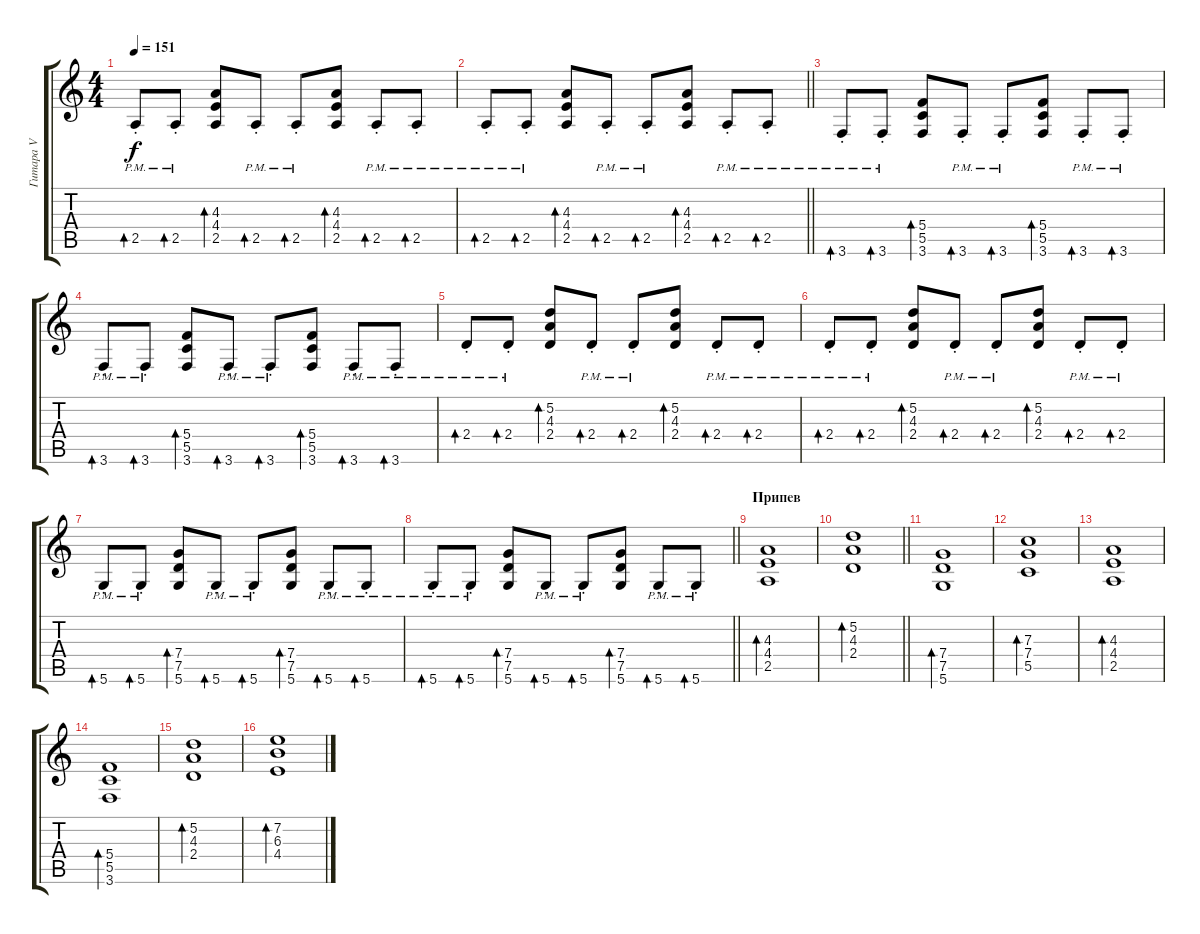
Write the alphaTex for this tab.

\track ("Гитара V" "Гитара V") {instrument distortionguitar}
\staff {score tabs}
\tuning (D4 A3 F3 C3 G2 D2) {hide}
\ts (4 4)
\tempo 151
\clef g2
\ks c
2.5{pm st}.8{bd 60 dy f} 2.5{pm st}.8{bd 60} (4.3 4.4 2.5).8{bd 60} 2.5{pm st}.8{bd 60} 2.5{pm st}.8{bd 60} (4.3 4.4 2.5).8{bd 60} 2.5{pm st}.8{bd 60} 2.5{pm st}.8{bd 60} |
\barLineRight lightlight
2.5{pm st}.8{bd 60} 2.5{pm st}.8{bd 60} (4.3 4.4 2.5).8{bd 60} 2.5{pm st}.8{bd 60} 2.5{pm st}.8{bd 60} (4.3 4.4 2.5).8{bd 60} 2.5{pm st}.8{bd 60} 2.5{pm st}.8{bd 60} |
3.6{pm st}.8{bd 60} 3.6{pm st}.8{bd 60} (5.4 5.5 3.6).8{bd 60} 3.6{pm st}.8{bd 60} 3.6{pm st}.8{bd 60} (5.4 5.5 3.6).8{bd 60} 3.6{pm st}.8{bd 60} 3.6{pm st}.8{bd 60} |
3.6{pm st}.8{bd 60} 3.6{pm st}.8{bd 60} (5.4 5.5 3.6).8{bd 60} 3.6{pm st}.8{bd 60} 3.6{pm st}.8{bd 60} (5.4 5.5 3.6).8{bd 60} 3.6{pm st}.8{bd 60} 3.6{pm st}.8{bd 60} |
2.4{pm st}.8{bd 60} 2.4{pm st}.8{bd 60} (5.2 4.3 2.4).8{bd 60} 2.4{pm st}.8{bd 60} 2.4{pm st}.8{bd 60} (5.2 4.3 2.4).8{bd 60} 2.4{pm st}.8{bd 60} 2.4{pm st}.8{bd 60} |
2.4{pm st}.8{bd 60} 2.4{pm st}.8{bd 60} (5.2 4.3 2.4).8{bd 60} 2.4{pm st}.8{bd 60} 2.4{pm st}.8{bd 60} (5.2 4.3 2.4).8{bd 60} 2.4{pm st}.8{bd 60} 2.4{pm st}.8{bd 60} |
5.6{pm st}.8{bd 60} 5.6{pm st}.8{bd 60} (7.4 7.5 5.6).8{bd 60} 5.6{pm st}.8{bd 60} 5.6{pm st}.8{bd 60} (7.4 7.5 5.6).8{bd 60} 5.6{pm st}.8{bd 60} 5.6{pm st}.8{bd 60} |
\barLineRight lightlight
5.6{pm st}.8{bd 60} 5.6{pm st}.8{bd 60} (7.4 7.5 5.6).8{bd 60} 5.6{pm st}.8{bd 60} 5.6{pm st}.8{bd 60} (7.4 7.5 5.6).8{bd 60} 5.6{pm st}.8{bd 60} 5.6{pm st}.8{bd 60} |
\section ("" "Припев")
(4.3 4.4 2.5).1{bd 60} |
\barLineRight lightlight
(5.2 4.3 2.4).1{bd 60} |
(7.4 7.5 5.6).1{bd 60} |
(7.3 7.4 5.5).1{bd 60} |
(4.3 4.4 2.5).1{bd 60} |
(5.4 5.5 3.6).1{bd 60} |
(5.2 4.3 2.4).1{bd 60} |
(7.2 6.3 4.4).1{bd 60}
